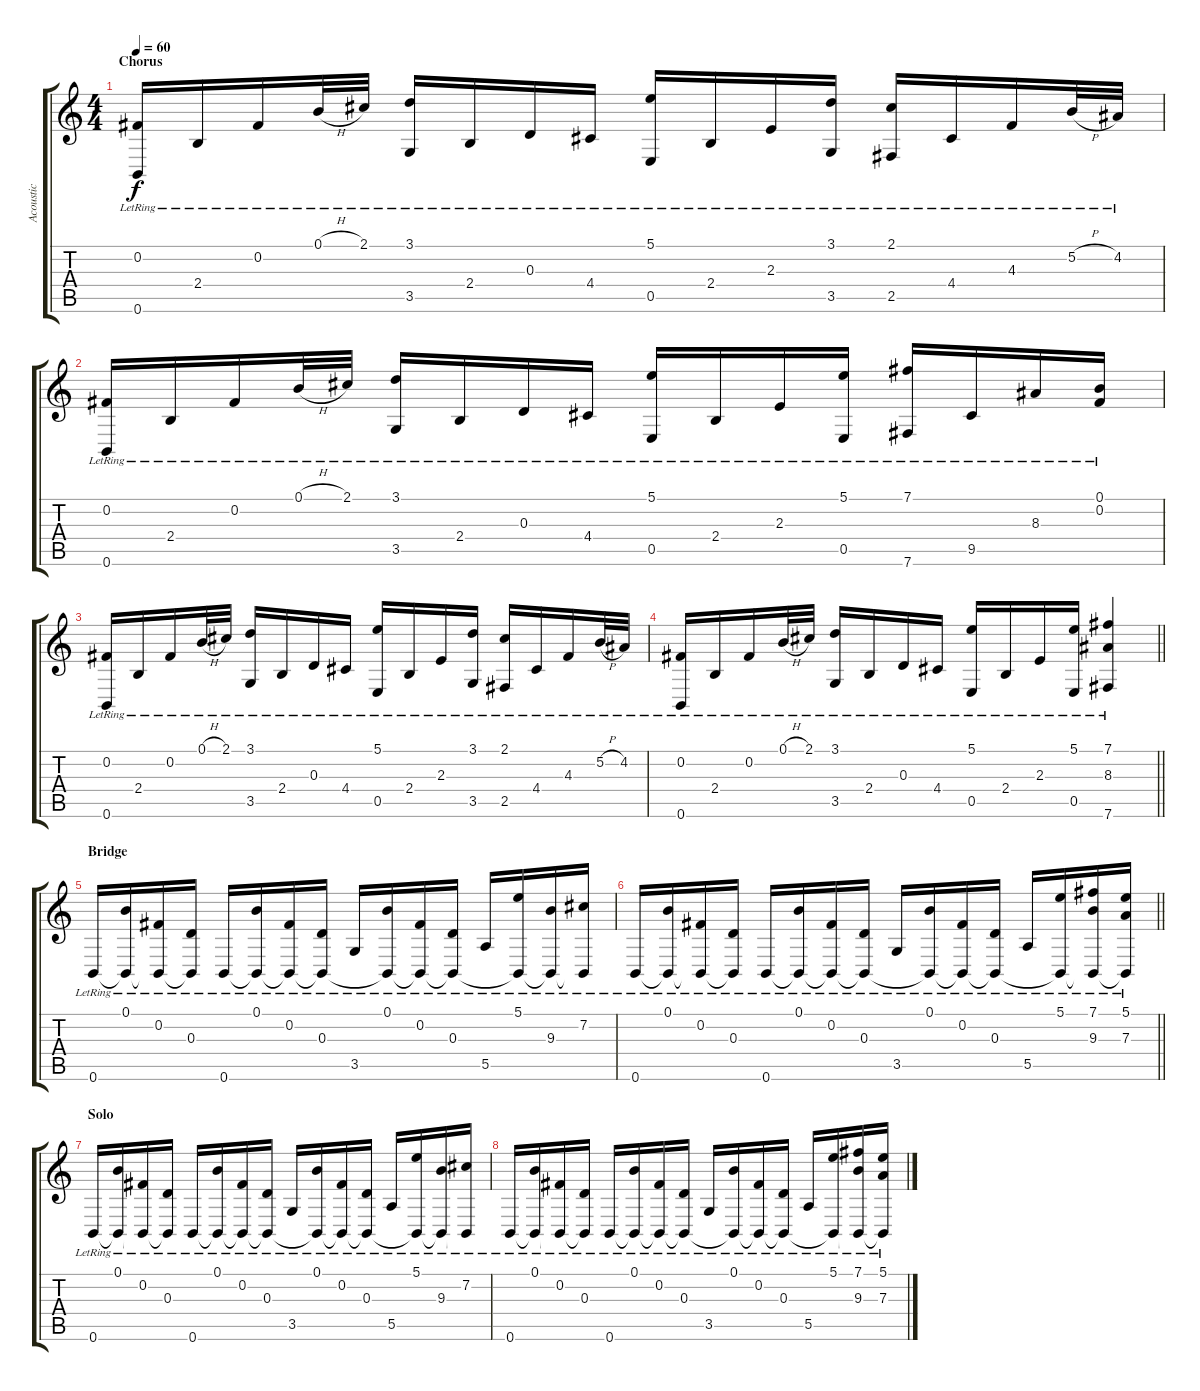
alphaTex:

\track ("Acoustic" "Acoustic") {instrument acousticguitarsteel}
\staff {score tabs}
\tuning (B3 Gb3 D3 A2 E2 B1) {hide}
\ts (4 4)
\section ("" "Chorus")
\tempo 60
\clef g2
\ks c
(0.2{lr} 0.6{lr}).16{dy f} 2.4{lr}.16 0.2{lr}.16 0.1{h lr}.32 2.1{lr}.32 (3.1{lr} 3.5{lr}).16 2.4{lr}.16 0.3{lr}.16 4.4{lr}.16 (5.1{lr} 0.5{lr}).16 2.4{lr}.16 2.3{lr}.16 (3.1{lr} 3.5{lr}).16 (2.1{lr} 2.5{lr}).16 4.4{lr}.16 4.3{lr}.16 5.2{h lr}.32 4.2{lr}.32 |
(0.2{lr} 0.6{lr}).16 2.4{lr}.16 0.2{lr}.16 0.1{h lr}.32 2.1{lr}.32 (3.1{lr} 3.5{lr}).16 2.4{lr}.16 0.3{lr}.16 4.4{lr}.16 (5.1{lr} 0.5{lr}).16 2.4{lr}.16 2.3{lr}.16 (5.1{lr} 0.5{lr}).16 (7.1{lr} 7.6{lr}).16 9.5{lr}.16 8.3{lr}.16 (0.1{lr} 0.2{lr}).16 |
(0.2{lr} 0.6{lr}).16 2.4{lr}.16 0.2{lr}.16 0.1{h lr}.32 2.1{lr}.32 (3.1{lr} 3.5{lr}).16 2.4{lr}.16 0.3{lr}.16 4.4{lr}.16 (5.1{lr} 0.5{lr}).16 2.4{lr}.16 2.3{lr}.16 (3.1{lr} 3.5{lr}).16 (2.1{lr} 2.5{lr}).16 4.4{lr}.16 4.3{lr}.16 5.2{h lr}.32 4.2{lr}.32 |
\barLineRight lightlight
(0.2{lr} 0.6{lr}).16 2.4{lr}.16 0.2{lr}.16 0.1{h lr}.32 2.1{lr}.32 (3.1{lr} 3.5{lr}).16 2.4{lr}.16 0.3{lr}.16 4.4{lr}.16 (5.1{lr} 0.5{lr}).16 2.4{lr}.16 2.3{lr}.16 (5.1{lr} 0.5{lr}).16 (7.1{lr} 8.3 7.6).4 |
\section ("" "Bridge")
0.6{lr}.16 (0.1{lr} 0.6{t}).16 (0.2{lr} 0.6{t}).16 (0.3{lr} 0.6{t}).16 0.6{lr}.16 (0.1{lr} 0.6{t}).16 (0.2{lr} 0.6{t}).16 (0.3{lr} 0.6{t}).16 3.5{lr}.16 (0.1{lr} 0.6{t}).16 (0.2{lr} 0.6{t}).16 (0.3{lr} 0.6{t}).16 5.5{lr}.16 (5.1{lr} 0.6{t}).16 (9.3{lr} 0.6{t}).16 (7.2{lr} 0.6{t}).16 |
\barLineRight lightlight
0.6{lr}.16 (0.1{lr} 0.6{t}).16 (0.2{lr} 0.6{t}).16 (0.3{lr} 0.6{t}).16 0.6{lr}.16 (0.1{lr} 0.6{t}).16 (0.2{lr} 0.6{t}).16 (0.3{lr} 0.6{t}).16 3.5{lr}.16 (0.1{lr} 0.6{t}).16 (0.2{lr} 0.6{t}).16 (0.3{lr} 0.6{t}).16 5.5{lr}.16 (5.1{lr} 0.6{t}).16 (7.1{lr} 9.3{lr} 0.6{t}).16 (5.1{lr} 7.3{lr} 0.6{t}).16 |
\section ("" "Solo")
0.6{lr}.16 (0.1{lr} 0.6{t}).16 (0.2{lr} 0.6{t}).16 (0.3{lr} 0.6{t}).16 0.6{lr}.16 (0.1{lr} 0.6{t}).16 (0.2{lr} 0.6{t}).16 (0.3{lr} 0.6{t}).16 3.5{lr}.16 (0.1{lr} 0.6{t}).16 (0.2{lr} 0.6{t}).16 (0.3{lr} 0.6{t}).16 5.5{lr}.16 (5.1{lr} 0.6{t}).16 (9.3{lr} 0.6{t}).16 (7.2{lr} 0.6{t}).16 |
0.6{lr}.16 (0.1{lr} 0.6{t}).16 (0.2{lr} 0.6{t}).16 (0.3{lr} 0.6{t}).16 0.6{lr}.16 (0.1{lr} 0.6{t}).16 (0.2{lr} 0.6{t}).16 (0.3{lr} 0.6{t}).16 3.5{lr}.16 (0.1{lr} 0.6{t}).16 (0.2{lr} 0.6{t}).16 (0.3{lr} 0.6{t}).16 5.5{lr}.16 (5.1{lr} 0.6{t}).16 (7.1{lr} 9.3{lr} 0.6{t}).16 (5.1{lr} 7.3{lr} 0.6{t}).16
